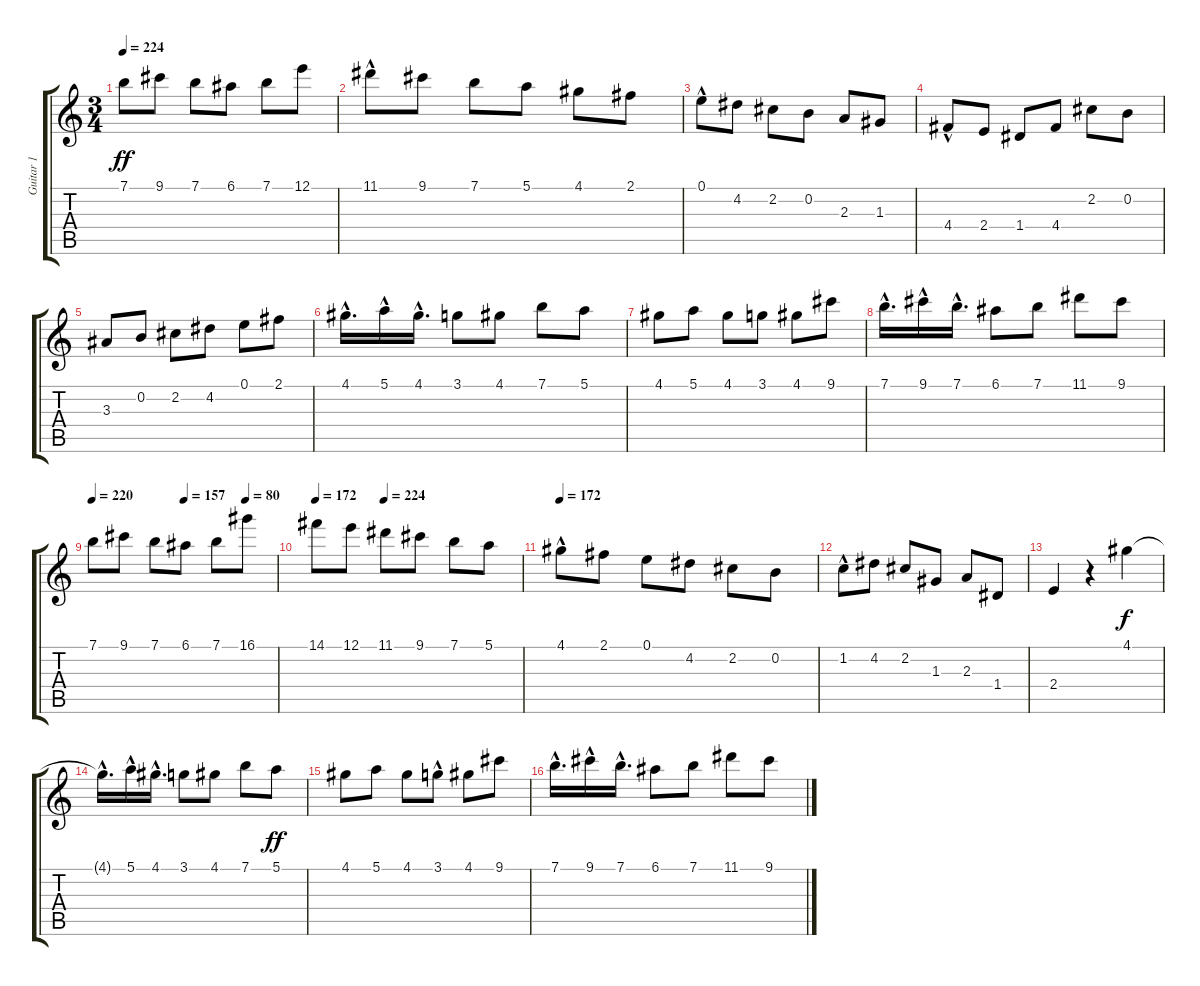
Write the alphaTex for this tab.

\track ("Guitar 1" "Guitar 1") {instrument acousticguitarnylon}
\staff {score tabs}
\tuning (E4 B3 G3 D3 A2 E2) {hide}
\ts (3 4)
\tempo 224
\clef g2
\ks c
7.1.8{dy ff balance 11} 9.1.8{balance 12} 7.1.8{balance 11} 6.1.8{balance 11} 7.1.8{balance 11} 12.1.8{balance 12} |
11.1{hac}.8{balance 12} 9.1.8{balance 12} 7.1.8{balance 11} 5.1.8{balance 11} 4.1.8{balance 11} 2.1.8{balance 10} |
0.1{hac}.8{balance 10} 4.2.8{balance 10} 2.2.8{balance 9} 0.2.8{balance 9} 2.3.8{balance 8} 1.3.8{balance 8} |
4.4{hac}.8{balance 7} 2.4.8{balance 7} 1.4.8{balance 7} 4.4.8{balance 7} 2.2.8{balance 9} 0.2.8{balance 9} |
3.3.8{balance 9} 0.2.8{balance 9} 2.2.8{balance 9} 4.2.8{balance 10} 0.1.8{balance 10} 2.1.8{balance 10} |
4.1{hac}.16{d balance 11} 5.1{hac}.16{balance 11} 4.1{hac}.16{d balance 11} 3.1.8{balance 11} 4.1.8{balance 11} 7.1.8{balance 11} 5.1.8{balance 11} |
4.1.8{balance 11} 5.1.8{balance 11} 4.1.8{balance 11} 3.1.8{balance 11} 4.1.8{balance 11} 9.1.8{balance 12} |
7.1{hac}.16{d balance 11} 9.1{hac}.16{balance 12} 7.1{hac}.16{d balance 11} 6.1.8{balance 11} 7.1.8{balance 11} 11.1.8{balance 12} 9.1.8{balance 12} |
\tempo 220
\tempo (157 0.5)
\tempo (80 0.8333333333333334)
7.1.8{balance 11} 9.1.8{balance 12} 7.1.8{balance 11} 6.1.8{balance 11} 7.1.8{balance 11} 16.1.8{balance 14} |
\tempo 172
\tempo (224 0.3333333333333333)
14.1.8{balance 13} 12.1.8{balance 12} 11.1.8{balance 12} 9.1.8{balance 12} 7.1.8{balance 11} 5.1.8{balance 11} |
\tempo 172
4.1{hac}.8{balance 11} 2.1.8{balance 10} 0.1.8{balance 10} 4.2.8{balance 10} 2.2.8{balance 9} 0.2.8{balance 9} |
1.2{hac}.8{balance 9} 4.2.8{balance 10} 2.2.8{balance 9} 1.3.8{balance 8} 2.3.8{balance 8} 1.4.8{balance 7} |
2.4.4{balance 7} r.4 4.1.4{dy f balance 11} |
4.1{hac t}.16{d} 5.1{hac}.16{balance 11} 4.1{hac}.16{d balance 11} 3.1.8{balance 11} 4.1.8{balance 11} 7.1.8{balance 11} 5.1.8{dy ff balance 11} |
4.1.8{balance 11} 5.1.8{balance 11} 4.1.8{balance 11} 3.1{hac}.8{balance 11} 4.1.8{balance 11} 9.1.8{balance 12} |
7.1{hac}.16{d balance 11} 9.1{hac}.16{balance 12} 7.1{hac}.16{d balance 11} 6.1.8{balance 11} 7.1.8{balance 11} 11.1.8{balance 12} 9.1.8{balance 12}
